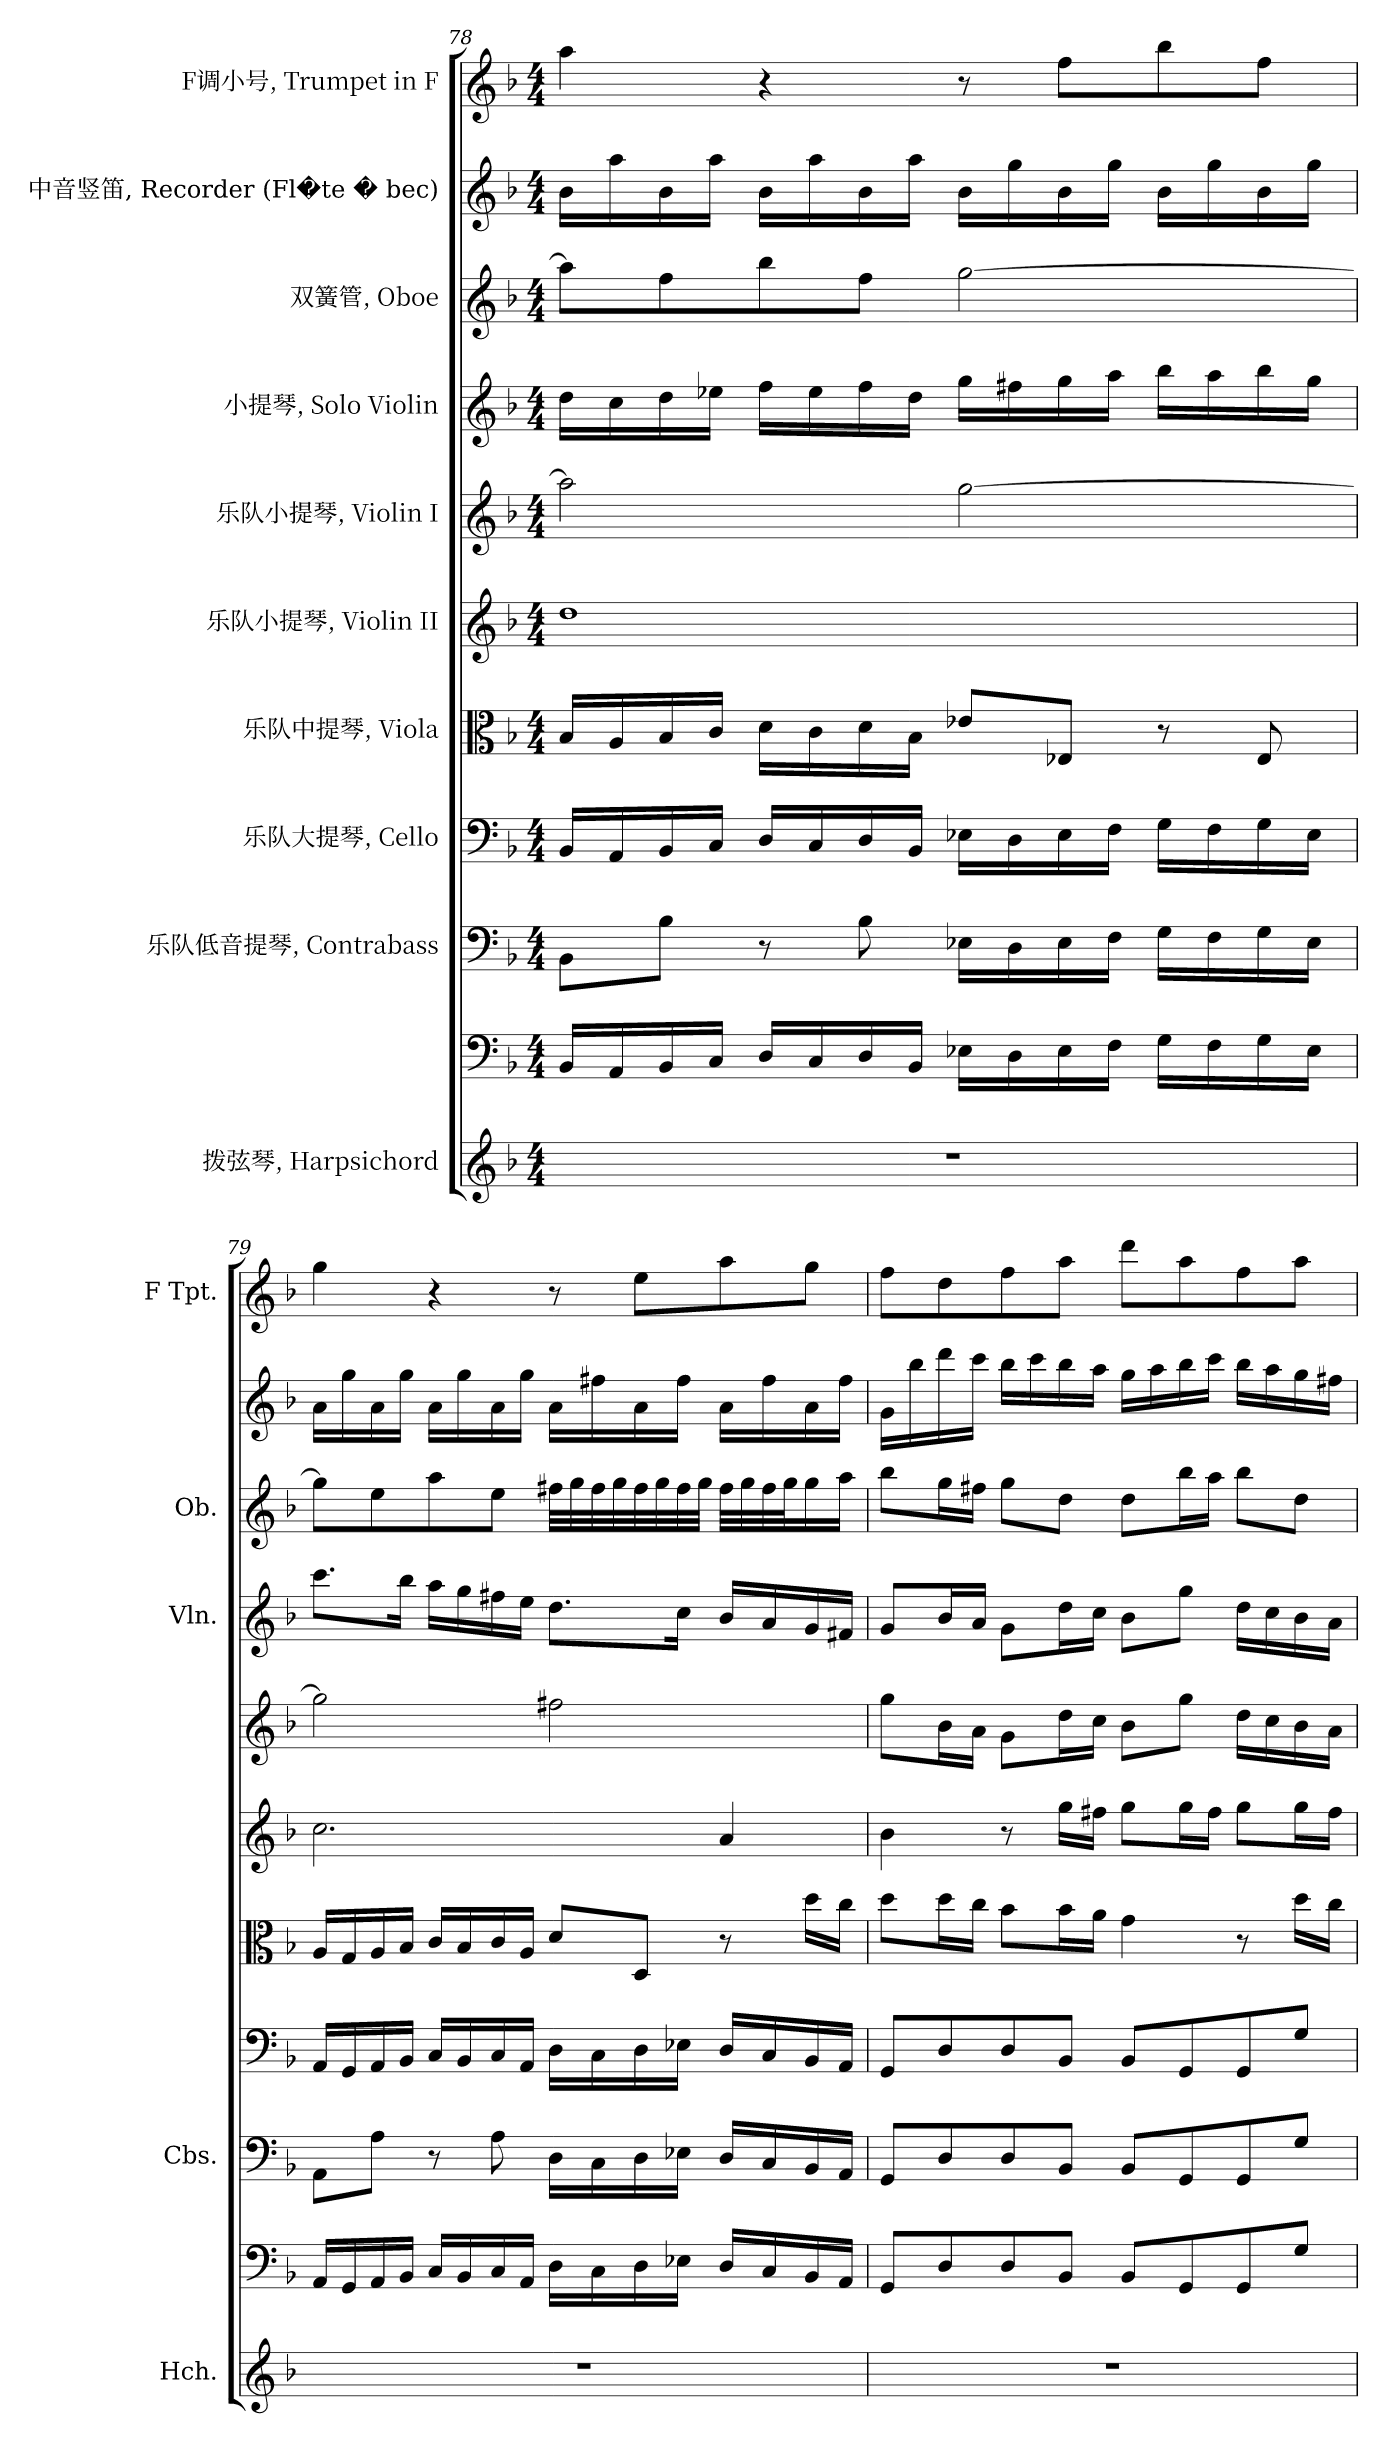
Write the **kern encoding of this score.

**kern	**kern	**kern	**kern	**kern	**kern	**kern	**kern	**kern	**kern	**kern
*part10	*part10	*part9	*part8	*part7	*part6	*part5	*part4	*part3	*part2	*part1
*staff11	*staff10	*staff9	*staff8	*staff7	*staff6	*staff5	*staff4	*staff3	*staff2	*staff1
*I"拨弦琴, Harpsichord	*	*I"乐队低音提琴, Contrabass	*I"乐队大提琴, Cello	*I"乐队中提琴, Viola	*I"乐队小提琴, Violin II	*I"乐队小提琴, Violin I	*I"小提琴, Solo Violin	*I"双簧管, Oboe	*I"中音竖笛, Recorder (Fl�te � bec)	*I"F调小号, Trumpet in F
*I'Hch.	*	*I'Cbs.	*	*	*	*	*I'Vln.	*I'Ob.	*	*I'F Tpt.
*clefG2	*clefF4	*clefF4	*clefF4	*clefC3	*clefG2	*clefG2	*clefG2	*clefG2	*clefG2	*clefG2
*	*	*ITrd7c12	*	*	*	*	*	*	*	*ITrd-3c-5
*k[b-]	*k[b-]	*k[b-]	*k[b-]	*k[b-]	*k[b-]	*k[b-]	*k[b-]	*k[b-]	*k[b-]	*k[b-e-]
*M4/4	*M4/4	*M4/4	*M4/4	*M4/4	*M4/4	*M4/4	*M4/4	*M4/4	*M4/4	*M4/4
=78	=78	=78	=78	=78	=78	=78	=78	=78	=78	=78
1r	16BB-/LL	8BBB-\L	16BB-/LL	16B-/LL	1dd	2aa\]	16dd\LL	8aa\L]	16b-\LL	4ddd\
.	16AA/	.	16AA/	16A/	.	.	16cc\	.	16aa\	.
.	16BB-/	8BB-\J	16BB-/	16B-/	.	.	16dd\	8ff\	16b-\	.
.	16C/JJ	.	16C/JJ	16c/JJ	.	.	16ee-X\JJ	.	16aa\JJ	.
.	16D/LL	8r	16D/LL	16d\LL	.	.	16ff\LL	8bb-\	16b-\LL	4r
.	16C/	.	16C/	16c\	.	.	16ee-\	.	16aa\	.
.	16D/	8BB-\	16D/	16d\	.	.	16ff\	8ff\J	16b-\	.
.	16BB-/JJ	.	16BB-/JJ	16B-\JJ	.	.	16dd\JJ	.	16aa\JJ	.
.	16E-X\LL	16EE-X\LL	16E-X\LL	8e-X/L	.	[2gg\	16gg\LL	[2gg\	16b-\LL	8r
.	16D\	16DD\	16D\	.	.	.	16ff#X\	.	16gg\	.
.	16E-\	16EE-\	16E-\	8E-X/J	.	.	16gg\	.	16b-\	8bb-\L
.	16F\JJ	16FF\JJ	16F\JJ	.	.	.	16aa\JJ	.	16gg\JJ	.
.	16G\LL	16GG\LL	16G\LL	8r	.	.	16bb-\LL	.	16b-\LL	8eee-\
.	16F\	16FF\	16F\	.	.	.	16aa\	.	16gg\	.
.	16G\	16GG\	16G\	8E-/	.	.	16bb-\	.	16b-\	8bb-\J
.	16E-\JJ	16EE-\JJ	16E-\JJ	.	.	.	16gg\JJ	.	16gg\JJ	.
!!LO:PB:g=z
=79	=79	=79	=79	=79	=79	=79	=79	=79	=79	=79
1r	16AA/LL	8AAA\L	16AA/LL	16A/LL	2.cc\	2gg\]	8.ccc\L	8gg\L]	16a\LL	4ccc\
.	16GG/	.	16GG/	16G/	.	.	.	.	16gg\	.
.	16AA/	8AA\J	16AA/	16A/	.	.	.	8ee\	16a\	.
.	16BB-/JJ	.	16BB-/JJ	16B-/JJ	.	.	16bb-\Jk	.	16gg\JJ	.
.	16C/LL	8r	16C/LL	16c/LL	.	.	16aa\LL	8aa\	16a\LL	4r
.	16BB-/	.	16BB-/	16B-/	.	.	16gg\	.	16gg\	.
.	16C/	8AA\	16C/	16c/	.	.	16ff#X\	8ee\J	16a\	.
.	16AA/JJ	.	16AA/JJ	16A/JJ	.	.	16ee\JJ	.	16gg\JJ	.
.	16D\LL	16DD\LL	16D\LL	8d/L	.	2ff#X\	8.dd\L	32ff#X\LLL	16a\LL	8r
.	.	.	.	.	.	.	.	32gg\	.	.
.	16C\	16CC\	16C\	.	.	.	.	32ff#\	16ff#X\	.
.	.	.	.	.	.	.	.	32gg\	.	.
.	16D\	16DD\	16D\	8D/J	.	.	.	32ff#\	16a\	8aa\L
.	.	.	.	.	.	.	.	32gg\	.	.
.	16E-X\JJ	16EE-X\JJ	16E-X\JJ	.	.	.	16cc\Jk	32ff#\	16ff#\JJ	.
.	.	.	.	.	.	.	.	32gg\JJJ	.	.
.	16D/LL	16DD/LL	16D/LL	8r	4a/	.	16b-/LL	32ff#\LLL	16a\LL	8ddd\
.	.	.	.	.	.	.	.	32gg\	.	.
.	16C/	16CC/	16C/	.	.	.	16a/	32ff#\	16ff#\	.
.	.	.	.	.	.	.	.	32gg\J	.	.
.	16BB-/	16BBB-/	16BB-/	16dd\LL	.	.	16g/	16gg\	16a\	8ccc\J
.	16AA/JJ	16AAA/JJ	16AA/JJ	16cc\JJ	.	.	16f#X/JJ	16aa\JJ	16ff#\JJ	.
!!LO:PB:g=z
=80	=80	=80	=80	=80	=80	=80	=80	=80	=80	=80
1r	8GG/L	8GGG/L	8GG/L	8dd\L	4b-\	8gg\L	8g/L	8bb-\L	16g\LL	8bb-\L
.	.	.	.	.	.	.	.	.	16bb-\	.
.	8D/	8DD/	8D/	16dd\L	.	16b-\L	16b-/L	16gg\L	16ddd\	8gg\
.	.	.	.	16cc\JJ	.	16a\JJ	16a/JJ	16ff#X\JJ	16ccc\JJ	.
.	8D/	8DD/	8D/	8b-\L	8r	8g\L	8g\L	8gg\L	16bb-\LL	8bb-\
.	.	.	.	.	.	.	.	.	16ccc\	.
.	8BB-/J	8BBB-/J	8BB-/J	16b-\L	16gg\LL	16dd\L	16dd\L	8dd\J	16bb-\	8ddd\J
.	.	.	.	16a\JJ	16ff#X\JJ	16cc\JJ	16cc\JJ	.	16aa\JJ	.
.	8BB-/L	8BBB-/L	8BB-/L	4g\	8gg\L	8b-\L	8b-\L	8dd\L	16gg\LL	8ggg\L
.	.	.	.	.	.	.	.	.	16aa\	.
.	8GG/	8GGG/	8GG/	.	16gg\L	8gg\J	8gg\J	16bb-\L	16bb-\	8ddd\
.	.	.	.	.	16ff#\JJ	.	.	16aa\JJ	16ccc\JJ	.
.	8GG/	8GGG/	8GG/	8r	8gg\L	16dd\LL	16dd\LL	8bb-\L	16bb-\LL	8bb-\
.	.	.	.	.	.	16cc\	16cc\	.	16aa\	.
.	8G/J	8GG/J	8G/J	16dd\LL	16gg\L	16b-\	16b-\	8dd\J	16gg\	8ddd\J
.	.	.	.	16cc\JJ	16ff#\JJ	16a\JJ	16a\JJ	.	16ff#X\JJ	.
=	=	=	=	=	=	=	=	=	=	=
*-	*-	*-	*-	*-	*-	*-	*-	*-	*-	*-
